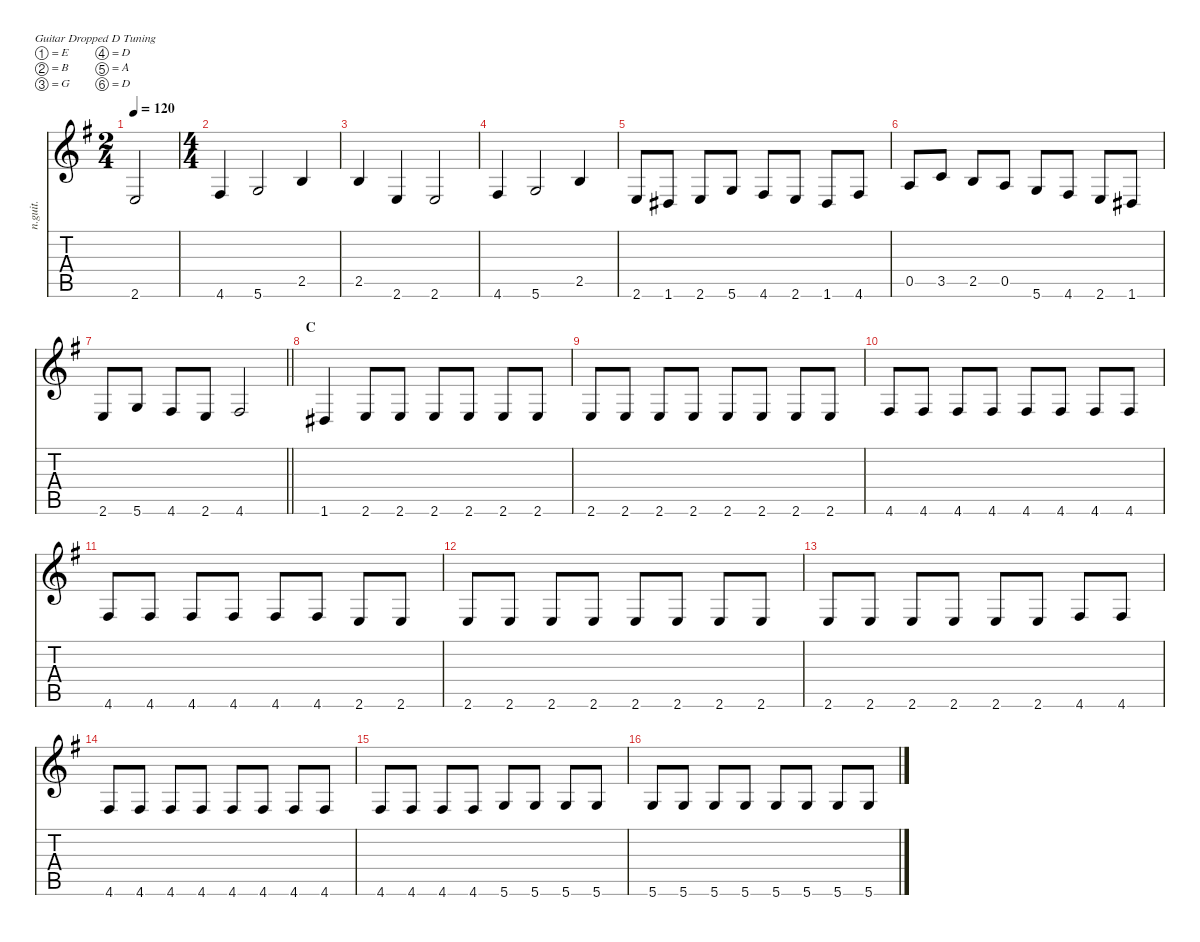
\defaultSystemsLayout 4
\hideDynamics
\bracketExtendMode nobrackets
\track ("Guitar 3" "n.guit.") {instrument acousticguitarnylon}
\staff {score tabs}
\tuning (E4 B3 G3 D3 A2 D2)
\ts (2 4)
\tempo 120
\clef g2
\ks eminor
2.6{acc forcenatural}.2{dy f beam Up} |
\ts (4 4)
\beaming (8 2 2 2 2)
4.6{acc #}.4{beam Up} 5.6{acc forcenatural}.2{beam Up} 2.5{acc forcenatural}.4{beam Up} |
2.5{acc forcenatural}.4{beam Up} 2.6{acc forcenatural}.4{beam Up} 2.6{acc forcenatural}.2{beam Up} |
4.6{acc #}.4{beam Up} 5.6{acc forcenatural}.2{beam Up} 2.5{acc forcenatural}.4{beam Up} |
2.6{acc forcenatural}.8{beam Up} 1.6{acc #}.8{beam Up} 2.6{acc forcenatural}.8{beam Up} 5.6{acc forcenatural}.8{beam Up} 4.6{acc #}.8{beam Up} 2.6{acc forcenatural}.8{beam Up} 1.6{acc #}.8{beam Up} 4.6{acc #}.8{beam Up} |
0.5{acc forcenatural}.8{beam Up} 3.5{acc forcenatural}.8{beam Up} 2.5{acc forcenatural}.8{beam Up} 0.5{acc forcenatural}.8{beam Up} 5.6{acc forcenatural}.8{beam Up} 4.6{acc #}.8{beam Up} 2.6{acc forcenatural}.8{beam Up} 1.6{acc #}.8{beam Up} |
\barLineRight lightlight
2.6{acc forcenatural}.8{beam Up} 5.6{acc forcenatural}.8{beam Up} 4.6{acc #}.8{beam Up} 2.6{acc forcenatural}.8{beam Up} 4.6{acc #}.2{beam Up} |
\section ("" "C")
1.6{acc #}.4{beam Up} 2.6{acc forcenatural}.8{beam Up} 2.6{acc forcenatural}.8{beam Up} 2.6{acc forcenatural}.8{beam Up} 2.6{acc forcenatural}.8{beam Up} 2.6{acc forcenatural}.8{beam Up} 2.6{acc forcenatural}.8{beam Up} |
2.6{acc forcenatural}.8{beam Up} 2.6{acc forcenatural}.8{beam Up} 2.6{acc forcenatural}.8{beam Up} 2.6{acc forcenatural}.8{beam Up} 2.6{acc forcenatural}.8{beam Up} 2.6{acc forcenatural}.8{beam Up} 2.6{acc forcenatural}.8{beam Up} 2.6{acc forcenatural}.8{beam Up} |
4.6{acc #}.8{beam Up} 4.6{acc #}.8{beam Up} 4.6{acc #}.8{beam Up} 4.6{acc #}.8{beam Up} 4.6{acc #}.8{beam Up} 4.6{acc #}.8{beam Up} 4.6{acc #}.8{beam Up} 4.6{acc #}.8{beam Up} |
4.6{acc #}.8{beam Up} 4.6{acc #}.8{beam Up} 4.6{acc #}.8{beam Up} 4.6{acc #}.8{beam Up} 4.6{acc #}.8{beam Up} 4.6{acc #}.8{beam Up} 2.6{acc forcenatural}.8{beam Up} 2.6{acc forcenatural}.8{beam Up} |
2.6{acc forcenatural}.8{beam Up} 2.6{acc forcenatural}.8{beam Up} 2.6{acc forcenatural}.8{beam Up} 2.6{acc forcenatural}.8{beam Up} 2.6{acc forcenatural}.8{beam Up} 2.6{acc forcenatural}.8{beam Up} 2.6{acc forcenatural}.8{beam Up} 2.6{acc forcenatural}.8{beam Up} |
2.6{acc forcenatural}.8{beam Up} 2.6{acc forcenatural}.8{beam Up} 2.6{acc forcenatural}.8{beam Up} 2.6{acc forcenatural}.8{beam Up} 2.6{acc forcenatural}.8{beam Up} 2.6{acc forcenatural}.8{beam Up} 4.6{acc #}.8{beam Up} 4.6{acc #}.8{beam Up} |
4.6{acc #}.8{beam Up} 4.6{acc #}.8{beam Up} 4.6{acc #}.8{beam Up} 4.6{acc #}.8{beam Up} 4.6{acc #}.8{beam Up} 4.6{acc #}.8{beam Up} 4.6{acc #}.8{beam Up} 4.6{acc #}.8{beam Up} |
4.6{acc #}.8{beam Up} 4.6{acc #}.8{beam Up} 4.6{acc #}.8{beam Up} 4.6{acc #}.8{beam Up} 5.6{acc forcenatural}.8{beam Up} 5.6{acc forcenatural}.8{beam Up} 5.6{acc forcenatural}.8{beam Up} 5.6{acc forcenatural}.8{beam Up} |
5.6{acc forcenatural}.8{beam Up} 5.6{acc forcenatural}.8{beam Up} 5.6{acc forcenatural}.8{beam Up} 5.6{acc forcenatural}.8{beam Up} 5.6{acc forcenatural}.8{beam Up} 5.6{acc forcenatural}.8{beam Up} 5.6{acc forcenatural}.8{beam Up} 5.6{acc forcenatural}.8{beam Up}
